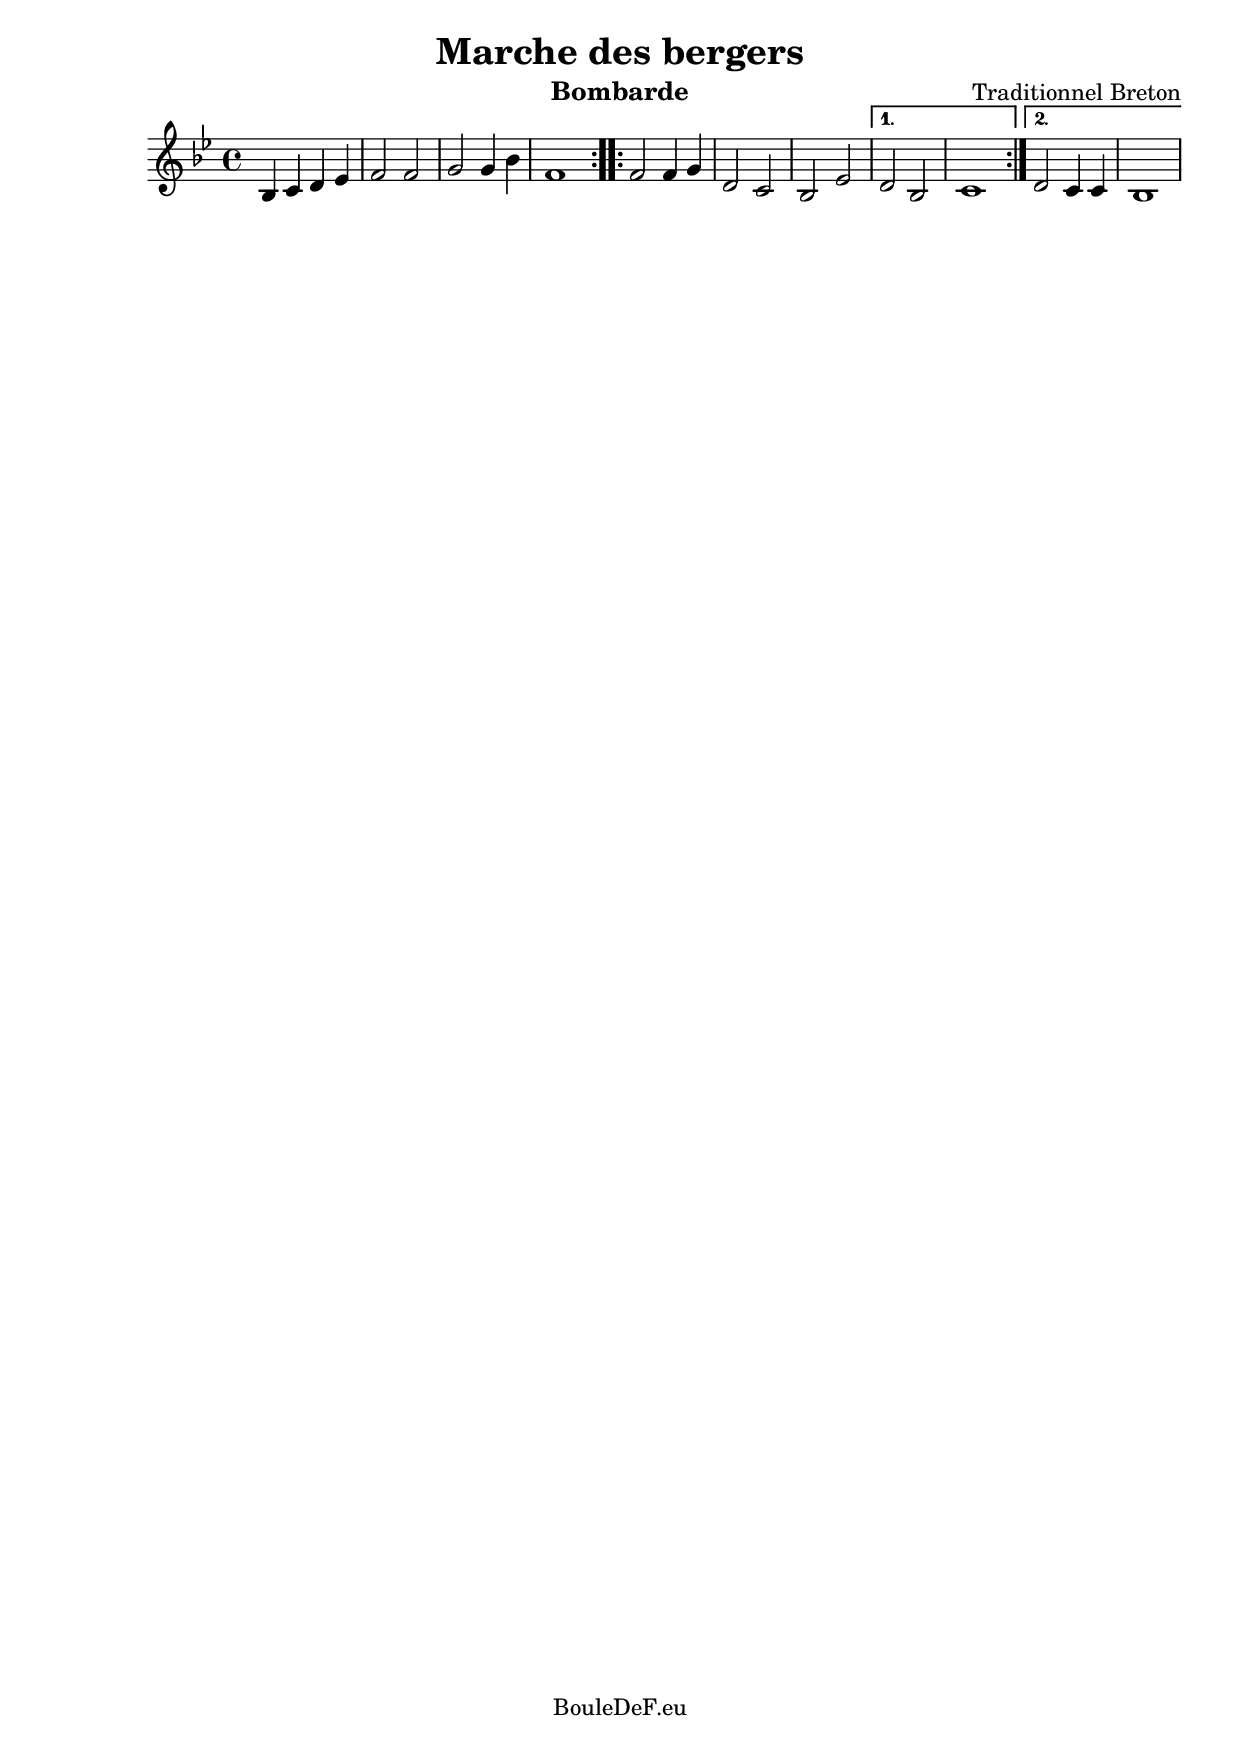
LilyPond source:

\version "2.14.2"
\include "italiano.ly"

\header {
	title = "Marche des bergers"
	composer = "Traditionnel Breton"
	instrument = "Bombarde"
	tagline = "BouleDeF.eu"
}

\score {
	\new Staff \relative sib {
		\clef "treble"
		\key sib \major
		\time 4/4

		\repeat volta 2 {
			sib4 do re mib
			| fa2 fa
			| sol sol4 sib
			| fa1
		}
		\repeat volta 2 {
			fa2 fa4 sol
			| re2 do
			| sib mib
		}
		\alternative {
			{| re2 sib | do1}
			{| re2 do4 do | sib1}
		}
	}
}
